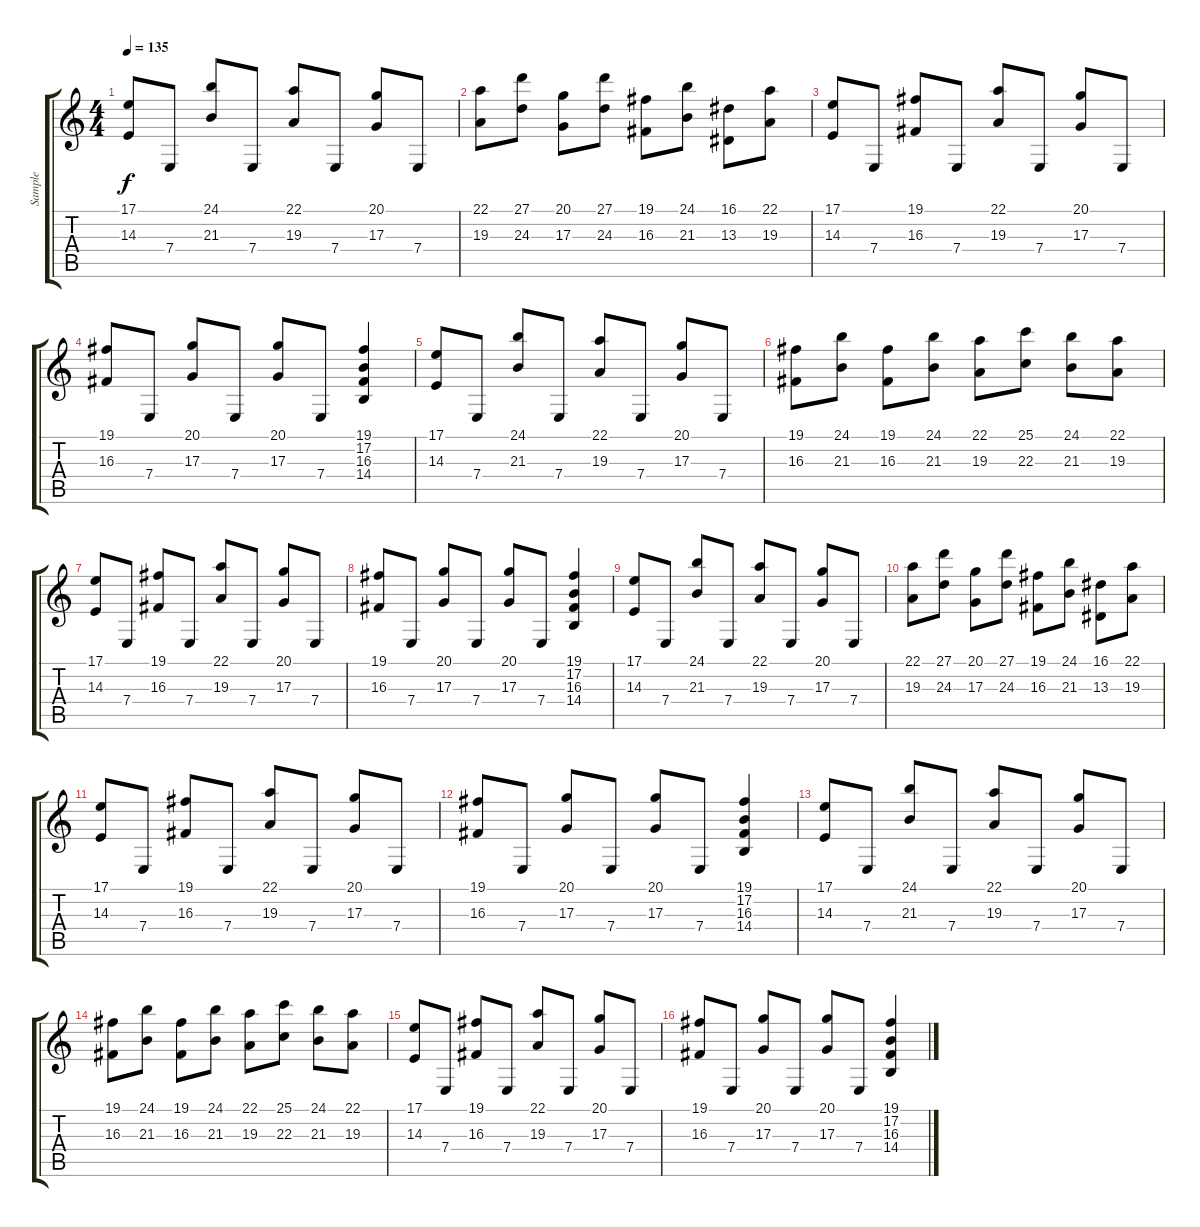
\track ("Sample" "Sample") {instrument stringensemble1}
\staff {score tabs}
\tuning (B3 Gb3 D3 A2 E2 B1) {hide}
\ts (4 4)
\tempo 135
\clef g2
\ks c
(17.1 14.3).8{dy f} 7.4.8 (24.1 21.3).8 7.4.8 (22.1 19.3).8 7.4.8 (20.1 17.3).8 7.4.8 |
(22.1 19.3).8 (27.1 24.3).8 (20.1 17.3).8 (27.1 24.3).8 (19.1 16.3).8 (24.1 21.3).8 (16.1 13.3).8 (22.1 19.3).8 |
(17.1 14.3).8 7.4.8 (19.1 16.3).8 7.4.8 (22.1 19.3).8 7.4.8 (20.1 17.3).8 7.4.8 |
(19.1 16.3).8 7.4.8 (20.1 17.3).8 7.4.8 (20.1 17.3).8 7.4.8 (19.1 17.2 16.3 14.4).4 |
(17.1 14.3).8 7.4.8 (24.1 21.3).8 7.4.8 (22.1 19.3).8 7.4.8 (20.1 17.3).8 7.4.8 |
(19.1 16.3).8 (24.1 21.3).8 (19.1 16.3).8 (24.1 21.3).8 (22.1 19.3).8 (25.1 22.3).8 (24.1 21.3).8 (22.1 19.3).8 |
(17.1 14.3).8 7.4.8 (19.1 16.3).8 7.4.8 (22.1 19.3).8 7.4.8 (20.1 17.3).8 7.4.8 |
(19.1 16.3).8 7.4.8 (20.1 17.3).8 7.4.8 (20.1 17.3).8 7.4.8 (19.1 17.2 16.3 14.4).4 |
(17.1 14.3).8 7.4.8 (24.1 21.3).8 7.4.8 (22.1 19.3).8 7.4.8 (20.1 17.3).8 7.4.8 |
(22.1 19.3).8 (27.1 24.3).8 (20.1 17.3).8 (27.1 24.3).8 (19.1 16.3).8 (24.1 21.3).8 (16.1 13.3).8 (22.1 19.3).8 |
(17.1 14.3).8 7.4.8 (19.1 16.3).8 7.4.8 (22.1 19.3).8 7.4.8 (20.1 17.3).8 7.4.8 |
(19.1 16.3).8 7.4.8 (20.1 17.3).8 7.4.8 (20.1 17.3).8 7.4.8 (19.1 17.2 16.3 14.4).4 |
(17.1 14.3).8 7.4.8 (24.1 21.3).8 7.4.8 (22.1 19.3).8 7.4.8 (20.1 17.3).8 7.4.8 |
(19.1 16.3).8 (24.1 21.3).8 (19.1 16.3).8 (24.1 21.3).8 (22.1 19.3).8 (25.1 22.3).8 (24.1 21.3).8 (22.1 19.3).8 |
(17.1 14.3).8 7.4.8 (19.1 16.3).8 7.4.8 (22.1 19.3).8 7.4.8 (20.1 17.3).8 7.4.8 |
(19.1 16.3).8 7.4.8 (20.1 17.3).8 7.4.8 (20.1 17.3).8 7.4.8 (19.1 17.2 16.3 14.4).4
